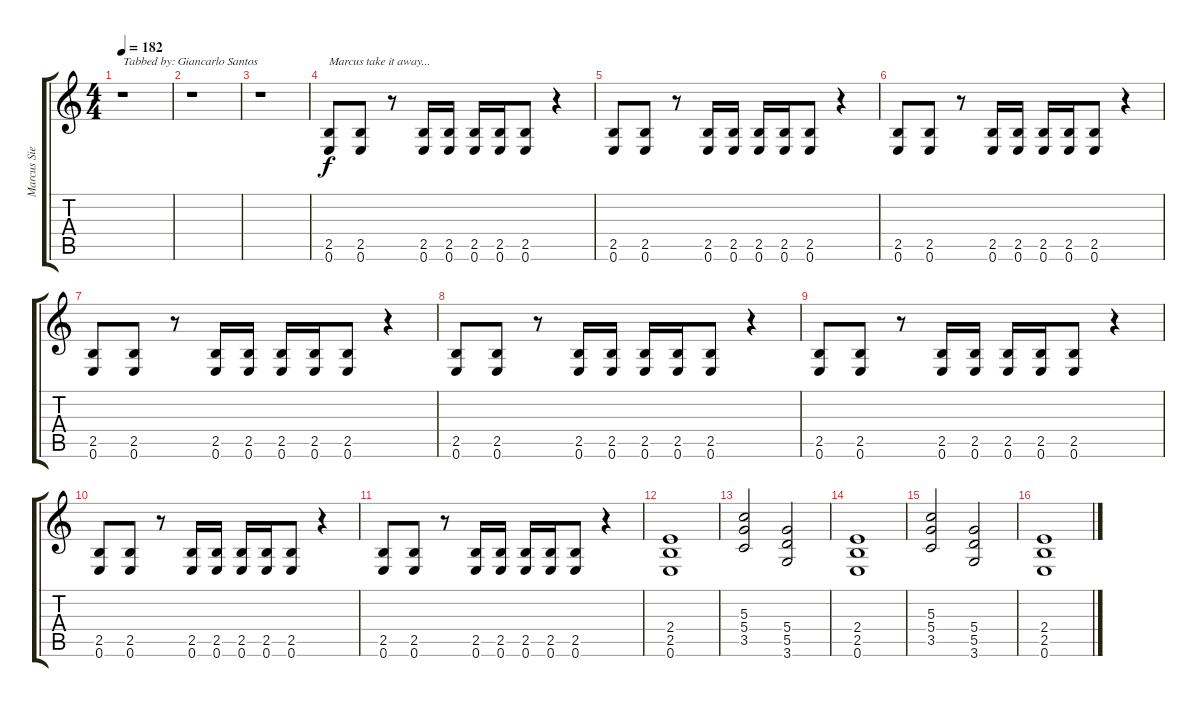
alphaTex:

\track ("Marcus Siepen" "Marcus Sie") {instrument overdrivenguitar}
\staff {score tabs}
\tuning (E4 B3 G3 D3 A2 E2) {hide}
\ts (4 4)
\tempo 182
\clef g2
\ks c
r.1{txt "Tabbed by: Giancarlo Santos" dy f instrument overdrivenguitar} |
r.1 |
r.1 |
(2.5 0.6).8{txt "Marcus take it away..."} (2.5 0.6).8 r.8 (2.5 0.6).16 (2.5 0.6).16 (2.5 0.6).16 (2.5 0.6).16 (2.5 0.6).8 r.4 |
(2.5 0.6).8 (2.5 0.6).8 r.8 (2.5 0.6).16 (2.5 0.6).16 (2.5 0.6).16 (2.5 0.6).16 (2.5 0.6).8 r.4 |
(2.5 0.6).8 (2.5 0.6).8 r.8 (2.5 0.6).16 (2.5 0.6).16 (2.5 0.6).16 (2.5 0.6).16 (2.5 0.6).8 r.4 |
(2.5 0.6).8 (2.5 0.6).8 r.8 (2.5 0.6).16 (2.5 0.6).16 (2.5 0.6).16 (2.5 0.6).16 (2.5 0.6).8 r.4 |
(2.5 0.6).8 (2.5 0.6).8 r.8 (2.5 0.6).16 (2.5 0.6).16 (2.5 0.6).16 (2.5 0.6).16 (2.5 0.6).8 r.4 |
(2.5 0.6).8 (2.5 0.6).8 r.8 (2.5 0.6).16 (2.5 0.6).16 (2.5 0.6).16 (2.5 0.6).16 (2.5 0.6).8 r.4 |
(2.5 0.6).8 (2.5 0.6).8 r.8 (2.5 0.6).16 (2.5 0.6).16 (2.5 0.6).16 (2.5 0.6).16 (2.5 0.6).8 r.4 |
(2.5 0.6).8 (2.5 0.6).8 r.8 (2.5 0.6).16 (2.5 0.6).16 (2.5 0.6).16 (2.5 0.6).16 (2.5 0.6).8 r.4 |
(2.4 2.5 0.6).1 |
(5.3 5.4 3.5).2 (5.4 5.5 3.6).2 |
(2.4 2.5 0.6).1 |
(5.3 5.4 3.5).2 (5.4 5.5 3.6).2 |
(2.4 2.5 0.6).1
